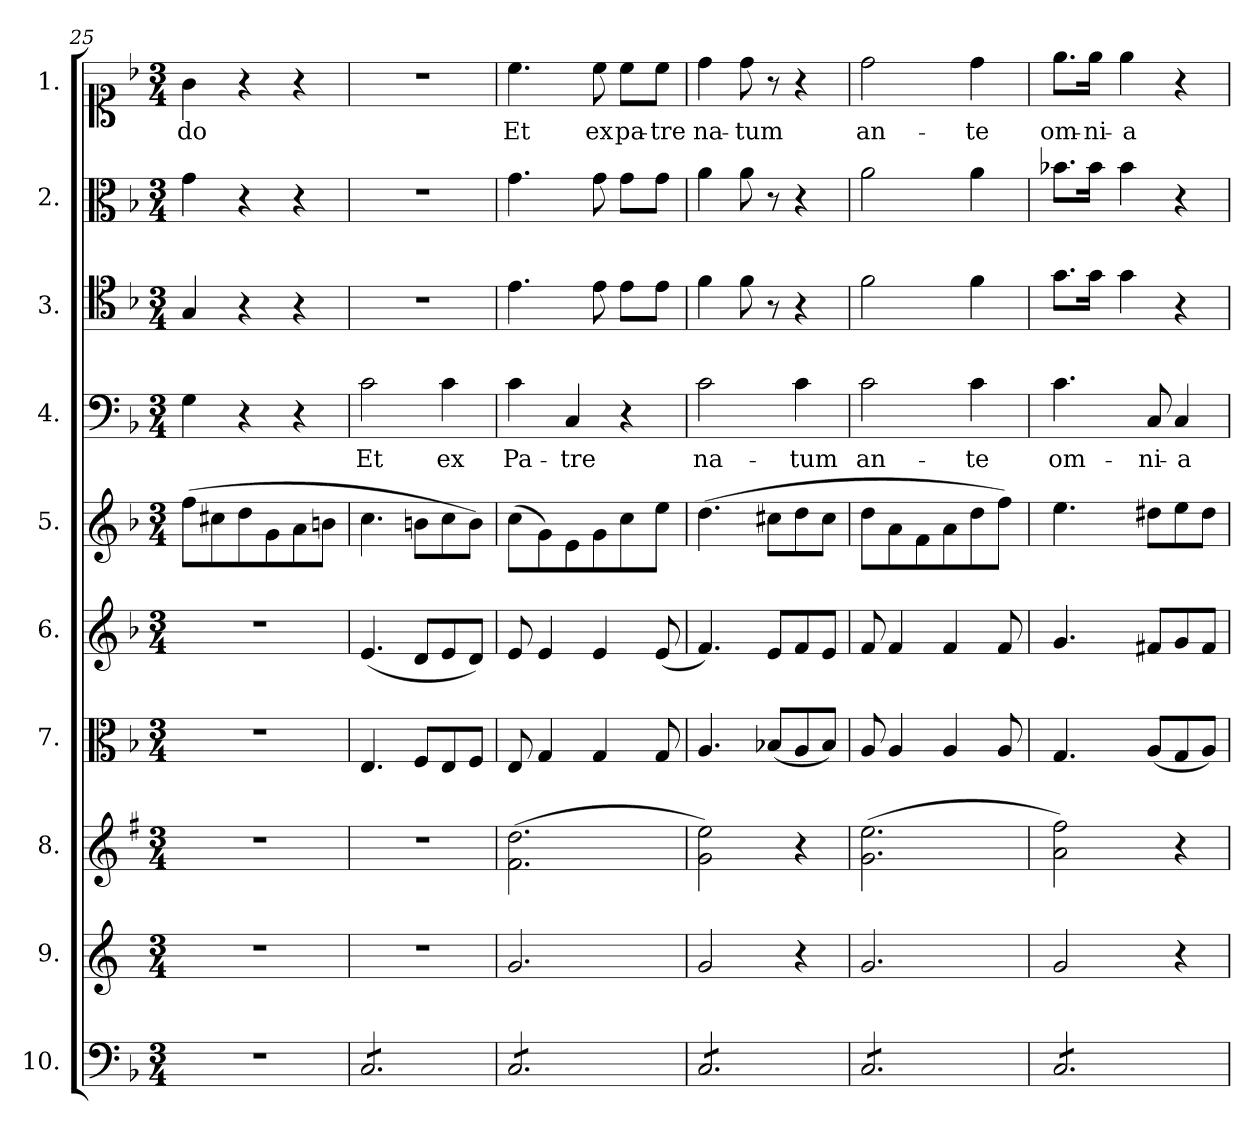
**kern	**kern	**kern	**kern	**kern	**kern	**kern	**text	**kern	**kern	**kern	**text
*part10	*part9	*part8	*part7	*part6	*part5	*part4	*part4	*part3	*part2	*part1	*part1
*staff10	*staff9	*staff8	*staff7	*staff6	*staff5	*staff4	*staff4	*staff3	*staff2	*staff1	*staff1
*I"10.	*I"9.	*I"8.	*I"7.	*I"6.	*I"5.	*I"4.	*	*I"3.	*I"2.	*I"1.	*
*clefF4	*clefG2	*clefG2	*clefC3	*clefG2	*clefG2	*clefF4	*	*clefC4	*clefC3	*clefC1	*
*	*ITrd4c7	*ITrd1c2	*	*	*	*	*	*	*	*	*
*k[b-]	*k[b-]	*k[b-]	*k[b-]	*k[b-]	*k[b-]	*k[b-]	*	*k[b-]	*k[b-]	*k[b-]	*
*M3/4	*M3/4	*M3/4	*M3/4	*M3/4	*M3/4	*M3/4	*	*M3/4	*M3/4	*M3/4	*
=25	=25	=25	=25	=25	=25	=25	=25	=25	=25	=25	=25
2.r	2.r	2.r	2.r	2.r	(8ff\L	4G\	.	4G/	4g\	4g\	-do
.	.	.	.	.	8cc#X\	.	.	.	.	.	.
.	.	.	.	.	8dd\	4r	.	4r	4r	4r	.
.	.	.	.	.	8g\	.	.	.	.	.	.
.	.	.	.	.	8a\	4r	.	4r	4r	4r	.
.	.	.	.	.	8bn\J	.	.	.	.	.	.
=26	=26	=26	=26	=26	=26	=26	=26	=26	=26	=26	=26
*tremolo	*	*	*	*	*	*	*	*	*	*	*
8C/L	2.r	2.r	4.E/	(4.e/	4.cc\	2c\	Et	2.r	2.r	2.r	.
8C/	.	.	.	.	.	.	.	.	.	.	.
8C/	.	.	.	.	.	.	.	.	.	.	.
8C/	.	.	8F/L	8d/L	8bn\L	.	.	.	.	.	.
8C/	.	.	8E/	8e/	8cc\	4c\	ex	.	.	.	.
8C/J	.	.	8F/J	8d/J)	8b\J)	.	.	.	.	.	.
=27	=27	=27	=27	=27	=27	=27	=27	=27	=27	=27	=27
8C/L	2.c/	(2.e\ 2.cc\	8E/	8e/	(8cc\L	4c\	Pa-	4.e\	4.g\	4.cc\	Et
8C/	.	.	4G/	4e/	8g\)	.	.	.	.	.	.
8C/	.	.	.	.	8e\	4C/	-tre	.	.	.	.
8C/	.	.	4G/	4e/	8g\	.	.	8e\	8g\	8cc\	ex
8C/	.	.	.	.	8cc\	4r	.	8e\L	8g\L	8cc\L	pa-
8C/J	.	.	8G/	(8e/	8ee\J	.	.	8e\J	8g\J	8cc\J	-tre
=28	=28	=28	=28	=28	=28	=28	=28	=28	=28	=28	=28
8C/L	2c/	2f\ 2dd\)	4.A/	4.f/)	(4.dd\	2c\	na-	4f\	4a\	4dd\	na-
8C/	.	.	.	.	.	.	.	.	.	.	.
8C/	.	.	.	.	.	.	.	8f\	8a\	8dd\	-tum
8C/	.	.	(8B-X/L	8e/L	8cc#X\L	.	.	8r	8r	8r	.
8C/	4r	4r	8A/	8f/	8dd\	4c\	-tum	4r	4r	4r	.
8C/J	.	.	8B-/J)	8e/J	8cc#\J	.	.	.	.	.	.
=29	=29	=29	=29	=29	=29	=29	=29	=29	=29	=29	=29
8C/L	2.c/	(2.f\ 2.dd\	8A/	8f/	8dd\L	2c\	an-	2f\	2a\	2dd\	an-
8C/	.	.	4A/	4f/	8a\	.	.	.	.	.	.
8C/	.	.	.	.	8f\	.	.	.	.	.	.
8C/	.	.	4A/	4f/	8a\	.	.	.	.	.	.
8C/	.	.	.	.	8dd\	4c\	-te	4f\	4a\	4dd\	-te
8C/J	.	.	8A/	8f/	8ff\J)	.	.	.	.	.	.
=30	=30	=30	=30	=30	=30	=30	=30	=30	=30	=30	=30
8C/L	2c/	2g\ 2ee\)	4.G/	4.g/	4.ee\	4.c\	om-	8.g\L	8.b-X\L	8.ee\L	om-
8C/	.	.	.	.	.	.	.	.	.	.	.
.	.	.	.	.	.	.	.	16g\Jk	16b-\Jk	16ee\Jk	-ni-
8C/	.	.	.	.	.	.	.	4g\	4b-\	4ee\	-a
8C/	.	.	(8A/L	8f#X/L	8dd#X\L	8C/	-ni-	.	.	.	.
8C/	4r	4r	8G/	8g/	8ee\	4C/	-a	4r	4r	4r	.
8C/J	.	.	8A/J)	8f#/J	8dd#\J	.	.	.	.	.	.
*Xtremolo	*	*	*	*	*	*	*	*	*	*	*
=	=	=	=	=	=	=	=	=	=	=	=
*-	*-	*-	*-	*-	*-	*-	*-	*-	*-	*-	*-
